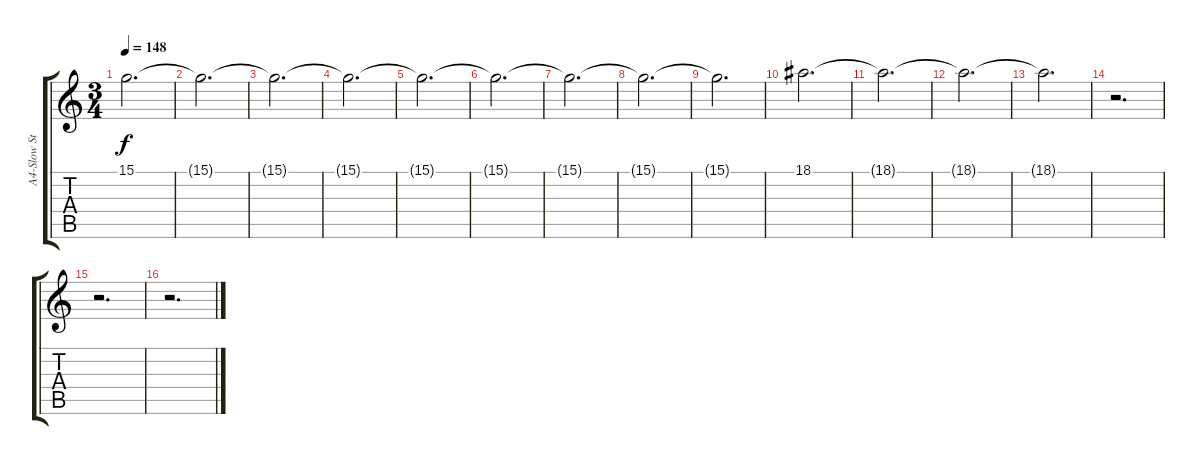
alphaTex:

\track ("A4-Slow Strings" "A4-Slow St") {instrument stringensemble2}
\staff {score tabs}
\tuning (E4 B3 G3 D3 A2 E2) {hide}
\ts (3 4)
\tempo 148
\clef g2
\ks c
15.1{t}.2{d dy f} |
15.1{t}.2{d} |
15.1{t}.2{d} |
15.1{t}.2{d} |
15.1{t}.2{d} |
15.1{t}.2{d} |
15.1{t}.2{d} |
15.1{t}.2{d} |
15.1{t}.2{d} |
18.1.2{d} |
18.1{t}.2{d} |
18.1{t}.2{d} |
18.1{t}.2{d} |
r.2{d} |
r.2{d} |
r.2{d}
